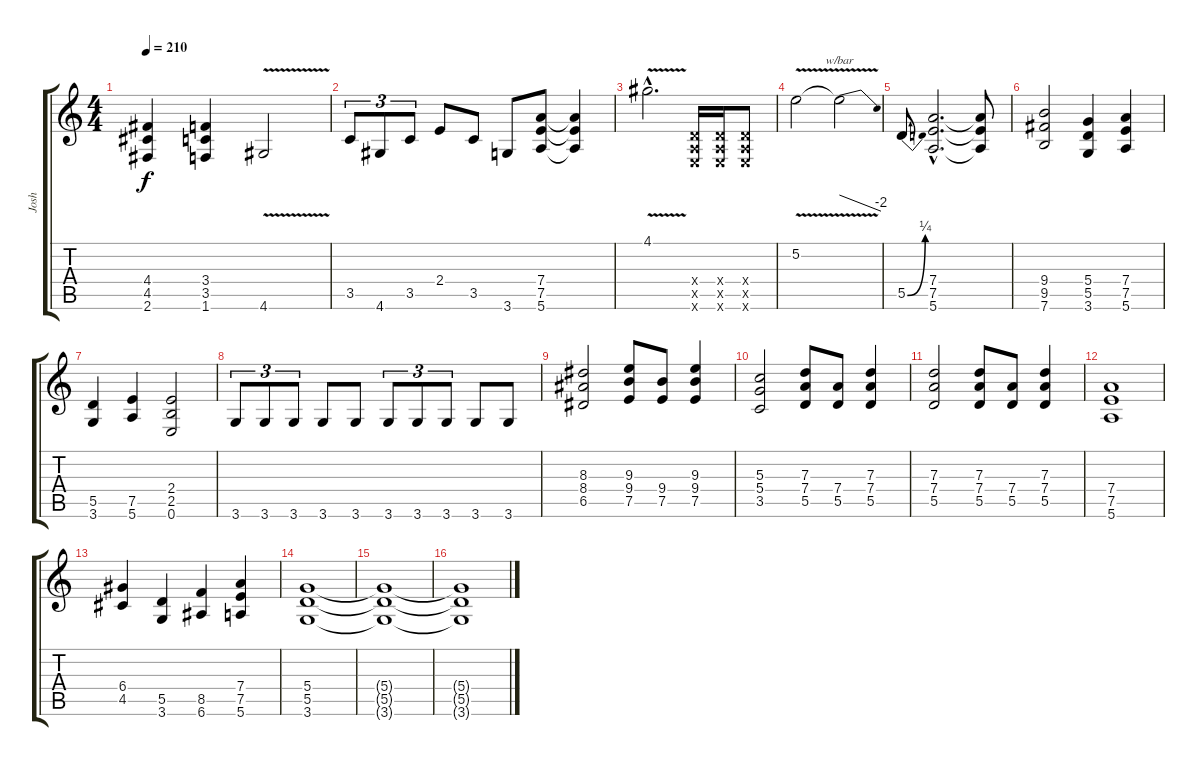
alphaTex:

\track ("Josh" "Josh") {instrument distortionguitar}
\staff {score tabs}
\tuning (E4 B3 G3 D3 A2 E2) {hide}
\ts (4 4)
\tempo 210
\clef g2
\ks c
(4.4{t} 4.5{t} 2.6{t}).4{dy f} (3.4 3.5 1.6).4 4.6{v}.2 |
3.5.8{tu (3 2)} 4.6.8{tu (3 2)} 3.5.8{tu (3 2)} 2.4.8 3.5.8 3.6.8 (7.4 7.5 5.6).8 (7.4{t} 7.5{t} 5.6{t}).4 |
4.1{v hac}.2{d} (0.4{x} 0.5{x} 0.6{x}).16 (0.4{x} 0.5{x} 0.6{x}).16 (0.4{x} 0.5{x} 0.6{x}).8 |
5.2{v}.2 5.2{t}.2{tbe (dive default 0 0 60 -8)} |
5.5{be (bend 0 0 60 1)}.8 (7.4{hac} 7.5{hac} 5.6{hac}).2{d} (7.4{t} 7.5{t} 5.6{t}).8 |
(9.4 9.5 7.6).2 (5.4 5.5 3.6).4 (7.4 7.5 5.6).4 |
(5.5 3.6).4 (7.5 5.6).4 (2.4 2.5 0.6).2 |
3.6.8{tu (3 2)} 3.6.8{tu (3 2)} 3.6.8{tu (3 2)} 3.6.8 3.6.8 3.6.8{tu (3 2)} 3.6.8{tu (3 2)} 3.6.8{tu (3 2)} 3.6.8 3.6.8 |
(8.3 8.4 6.5).2 (9.3 9.4 7.5).8 (9.4 7.5).8 (9.3 9.4 7.5).4 |
(5.3 5.4 3.5).2 (7.3 7.4 5.5).8 (7.4 5.5).8 (7.3 7.4 5.5).4 |
(7.3 7.4 5.5).2 (7.3 7.4 5.5).8 (7.4 5.5).8 (7.3 7.4 5.5).4 |
(7.4 7.5 5.6).1 |
(6.4 4.5).4 (5.5 3.6).4 (8.5 6.6).4 (7.4 7.5 5.6).4 |
(5.4 5.5 3.6).1 |
(5.4{t} 5.5{t} 3.6{t}).1 |
(5.4{t} 5.5{t} 3.6{t}).1
